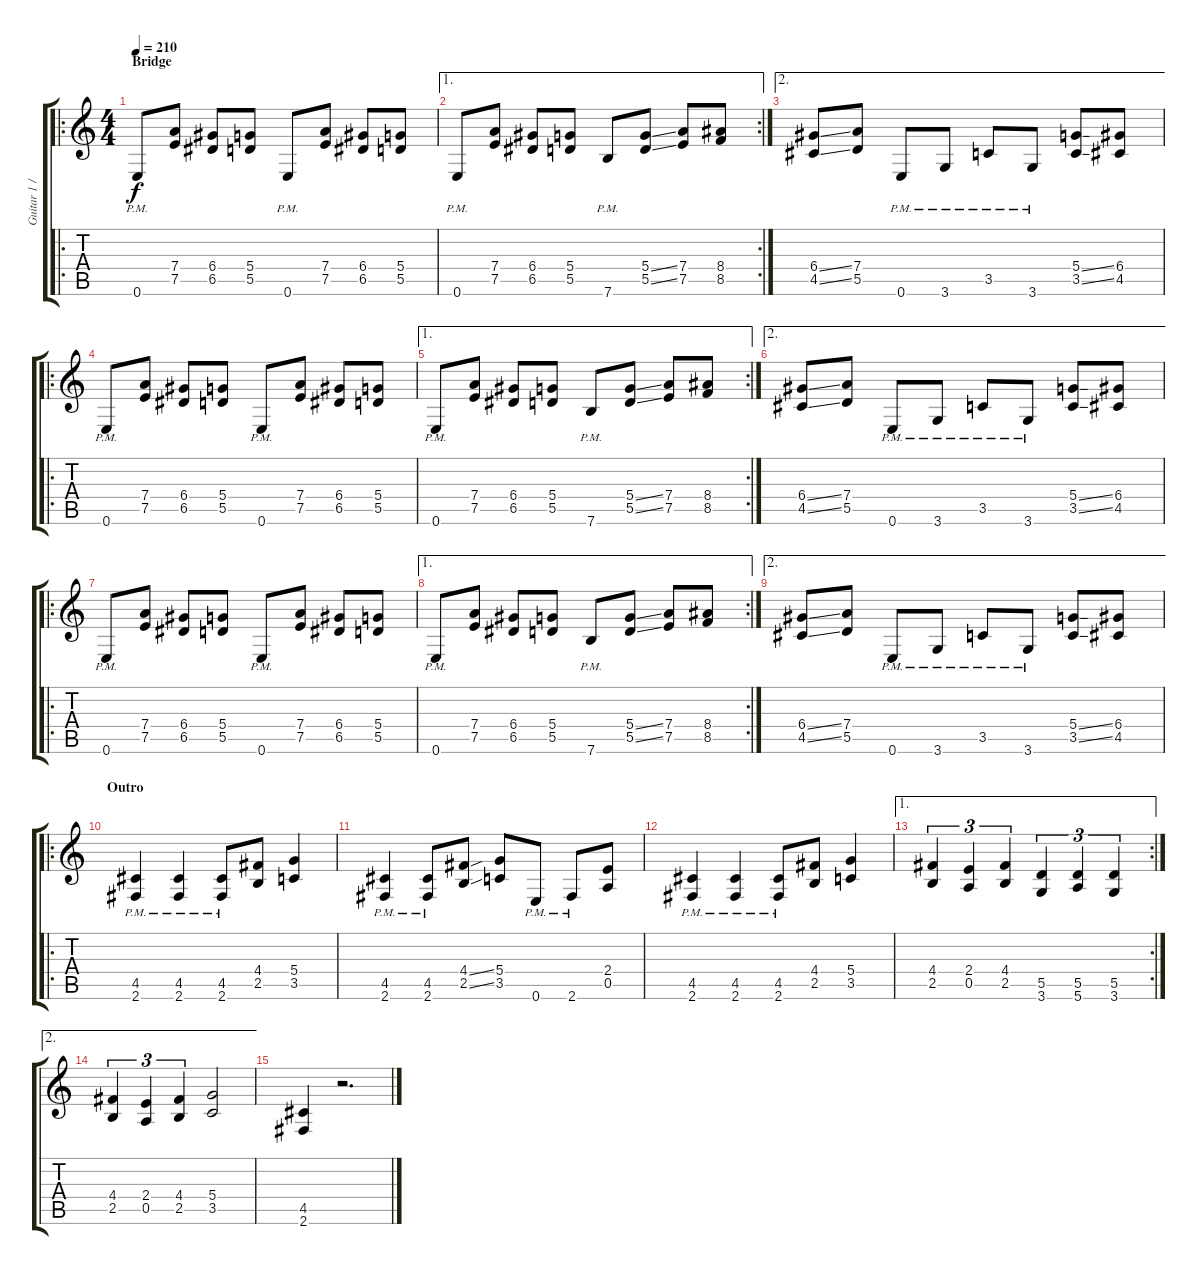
\track ("Guitar 1 / Eric Peterson" "Guitar 1 /") {instrument distortionguitar}
\staff {score tabs}
\tuning (E4 B3 G3 D3 A2 E2) {hide}
\ro
\ts (4 4)
\section ("" "Bridge")
\tempo 210
\clef g2
\ks c
0.6{pm}.8{dy f} (7.4 7.5).8 (6.4 6.5).8 (5.4 5.5).8 0.6{pm}.8 (7.4 7.5).8 (6.4 6.5).8 (5.4 5.5).8 |
\ae 1
\rc 2
0.6{pm}.8 (7.4 7.5).8 (6.4 6.5).8 (5.4 5.5).8 7.6{pm}.8 (5.4{ss} 5.5{ss}).8 (7.4 7.5).8 (8.4 8.5).8 |
\ae 2
(6.4{ss} 4.5{ss}).8 (7.4 5.5).8 0.6{pm}.8 3.6{pm}.8 3.5{pm}.8 3.6{pm}.8 (5.4{ss} 3.5{ss}).8 (6.4 4.5).8 |
\ro
0.6{pm}.8 (7.4 7.5).8 (6.4 6.5).8 (5.4 5.5).8 0.6{pm}.8 (7.4 7.5).8 (6.4 6.5).8 (5.4 5.5).8 |
\ae 1
\rc 2
0.6{pm}.8 (7.4 7.5).8 (6.4 6.5).8 (5.4 5.5).8 7.6{pm}.8 (5.4{ss} 5.5{ss}).8 (7.4 7.5).8 (8.4 8.5).8 |
\ae 2
(6.4{ss} 4.5{ss}).8 (7.4 5.5).8 0.6{pm}.8 3.6{pm}.8 3.5{pm}.8 3.6{pm}.8 (5.4{ss} 3.5{ss}).8 (6.4 4.5).8 |
\ro
0.6{pm}.8 (7.4 7.5).8 (6.4 6.5).8 (5.4 5.5).8 0.6{pm}.8 (7.4 7.5).8 (6.4 6.5).8 (5.4 5.5).8 |
\ae 1
\rc 2
0.6{pm}.8 (7.4 7.5).8 (6.4 6.5).8 (5.4 5.5).8 7.6{pm}.8 (5.4{ss} 5.5{ss}).8 (7.4 7.5).8 (8.4 8.5).8 |
\ae 2
(6.4{ss} 4.5{ss}).8 (7.4 5.5).8 0.6{pm}.8 3.6{pm}.8 3.5{pm}.8 3.6{pm}.8 (5.4{ss} 3.5{ss}).8 (6.4 4.5).8 |
\ro
\section ("" "Outro")
(4.5{pm} 2.6{pm}).4 (4.5{pm} 2.6{pm}).4 (4.5{pm} 2.6{pm}).8 (4.4 2.5).8 (5.4 3.5).4 |
(4.5{pm} 2.6{pm}).4 (4.5{pm} 2.6{pm}).8 (4.4{ss} 2.5{ss}).8 (5.4 3.5).8 0.6{pm}.8 2.6{pm}.8 (2.4 0.5).8 |
(4.5{pm} 2.6{pm}).4 (4.5{pm} 2.6{pm}).4 (4.5{pm} 2.6{pm}).8 (4.4 2.5).8 (5.4 3.5).4 |
\ae 1
\rc 2
(4.4 2.5).4{tu (3 2)} (2.4 0.5).4{tu (3 2)} (4.4 2.5).4{tu (3 2)} (5.5 3.6).4{tu (3 2)} (5.5 5.6).4{tu (3 2)} (5.5 3.6).4{tu (3 2)} |
\ae 2
(4.4 2.5).4{tu (3 2)} (2.4 0.5).4{tu (3 2)} (4.4 2.5).4{tu (3 2)} (5.4 3.5).2 |
(4.5 2.6).4 r.2{d}
